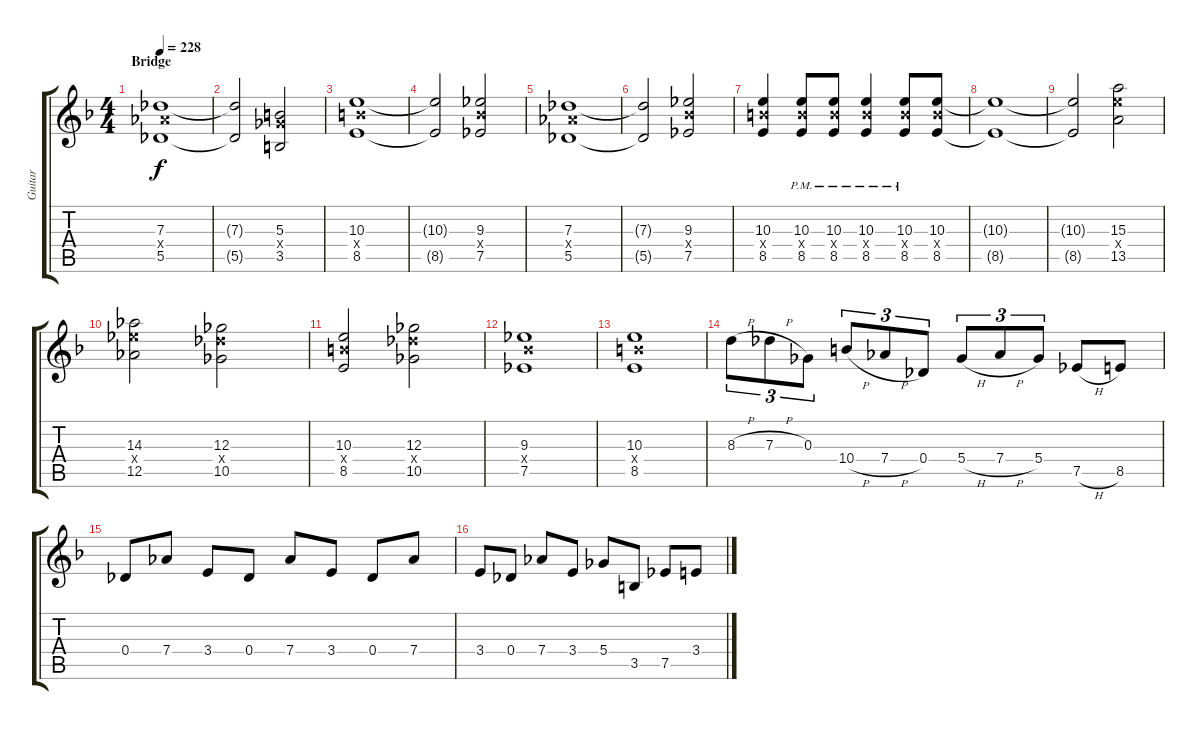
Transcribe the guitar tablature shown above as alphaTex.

\track ("Guitar" "Guitar") {instrument distortionguitar}
\staff {score tabs}
\tuning (Eb4 Bb3 Gb3 Db3 Ab2 Db2) {hide}
\ts (4 4)
\section ("" "Bridge")
\tempo 228
\clef g2
\ks f
(7.3 7.4{x} 5.5).1{dy f} |
(7.3{t} 5.5{t}).2 (5.3 5.4{x} 3.5).2 |
(10.3 10.4{x} 8.5).1 |
(10.3{t} 8.5{t}).2 (9.3 9.4{x} 7.5).2 |
(7.3 7.4{x} 5.5).1 |
(7.3{t} 5.5{t}).2 (9.3 9.4{x} 7.5).2 |
(10.3 10.4{x} 8.5).4 (10.3{pm} 10.4{x} 8.5{pm}).8 (10.3{pm} 10.4{x} 8.5{pm}).8 (10.3{pm} 10.4{x} 8.5{pm}).4 (10.3{pm} 10.4{x} 8.5{pm}).8 (10.3 10.4{x} 8.5).8 |
(10.3{t} 8.5{t}).1 |
(10.3{t} 8.5{t}).2 (15.3 15.4{x} 13.5).2 |
(14.3 14.4{x} 12.5).2 (12.3 12.4{x} 10.5).2 |
(10.3 10.4{x} 8.5).2 (12.3 12.4{x} 10.5).2 |
(9.3 9.4{x} 7.5).1 |
(10.3 10.4{x} 8.5).1 |
8.3{h}.8{tu (3 2)} 7.3{h}.8{tu (3 2)} 0.3.8{tu (3 2)} 10.4{h}.8{tu (3 2)} 7.4{h}.8{tu (3 2)} 0.4.8{tu (3 2)} 5.4{h}.8{tu (3 2)} 7.4{h}.8{tu (3 2)} 5.4.8{tu (3 2)} 7.5{h}.8 8.5.8 |
0.4.8 7.4.8 3.4.8 0.4.8 7.4.8 3.4.8 0.4.8 7.4.8 |
3.4.8 0.4.8 7.4.8 3.4.8 5.4.8 3.5.8 7.5.8 3.4.8
